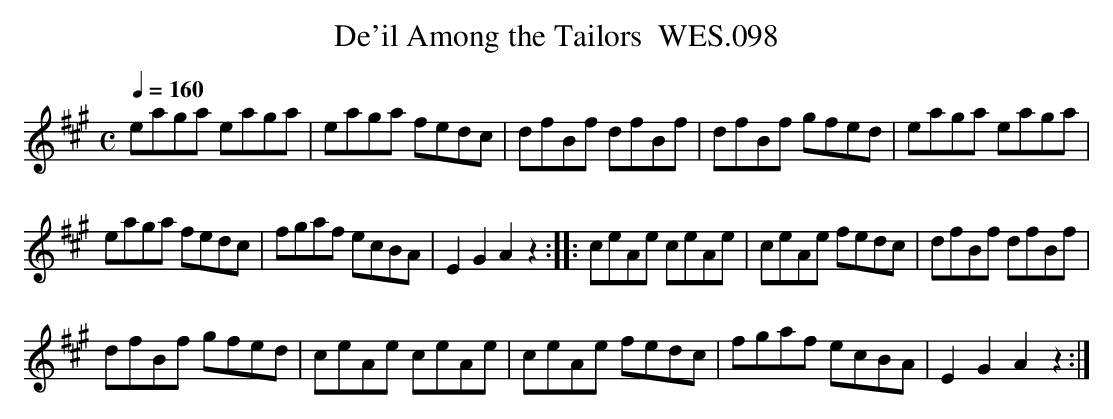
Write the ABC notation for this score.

X:1
T:De'il Among the Tailors  WES.098
M:C
L:1/8
Q:1/4=160
K:A
eaga eaga|eaga fedc|dfBf dfBf|dfBf gfed|eaga eaga|
eaga fedc|fgaf ecBA|E2G2A2z2::ceAe ceAe|ceAe fedc|dfBf dfBf|
dfBf gfed|ceAe ceAe|ceAe fedc|fgaf ecBA|E2G2A2z2 :|
